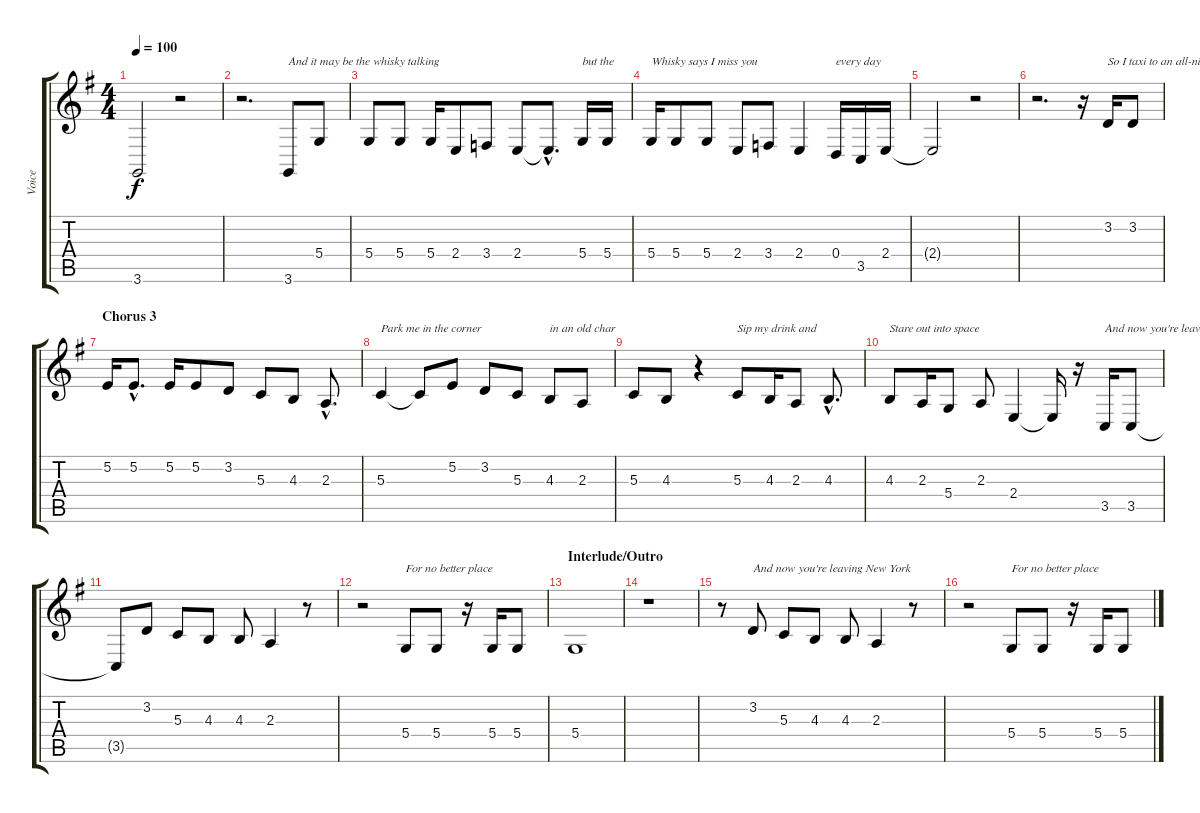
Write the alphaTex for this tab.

\track ("Voice" "Voice") {instrument mutedtrumpet}
\staff {score tabs}
\tuning (E4 B3 G3 D3 A2 E2) {hide}
\ts (4 4)
\tempo 100
\clef g2
\ks g
3.6{t}.2{dy f} r.2 |
r.2{d} 3.6.8{txt "And it may be the whisky talking"} 5.4.8 |
5.4.8 5.4.8 5.4.16 2.4.8 3.4.8 2.4.8 2.4{hac t}.8{d} 5.4.16{txt "but the"} 5.4.16 |
5.4.16{txt "Whisky says I miss you"} 5.4.8 5.4.8 2.4.8 3.4.8 2.4.4 0.4.16{txt "every day"} 3.5.16 2.4.16 |
2.4{t}.2 r.2 |
r.2{d} r.16 3.2.16{txt "So I taxi to an all-night party"} 3.2.8 |
\section ("" "Chorus 3")
5.2.16 5.2{hac}.8{d} 5.2.16 5.2.8 3.2.8 5.3.8 4.3.8 2.3{hac}.8{d} |
5.3.4{txt "Park me in the corner"} 5.3{t}.8 5.2.8 3.2.8 5.3.8 4.3.8{txt "in an old char"} 2.3.8 |
5.3.8 4.3.8 r.4 5.3.8{txt "Sip my drink and"} 4.3.16 2.3.8 4.3{hac}.8{d} |
4.3.8{txt "Stare out into space"} 2.3.16 5.4.8 2.3.8 2.4.4 2.4{t}.16 r.16 3.5.16{txt "And now you're leaving New York"} 3.5.8 |
3.5{t}.8 3.2.8 5.3.8 4.3.8 4.3.8 2.3.4 r.8 |
r.2 5.4.8{txt "For no better place"} 5.4.8 r.16 5.4.16 5.4.8 |
\section ("" "Interlude/Outro")
5.4.1 |
r.1 |
r.8 3.2.8{txt "And now you're leaving New York"} 5.3.8 4.3.8 4.3.8 2.3.4 r.8 |
r.2 5.4.8{txt "For no better place"} 5.4.8 r.16 5.4.16 5.4.8
